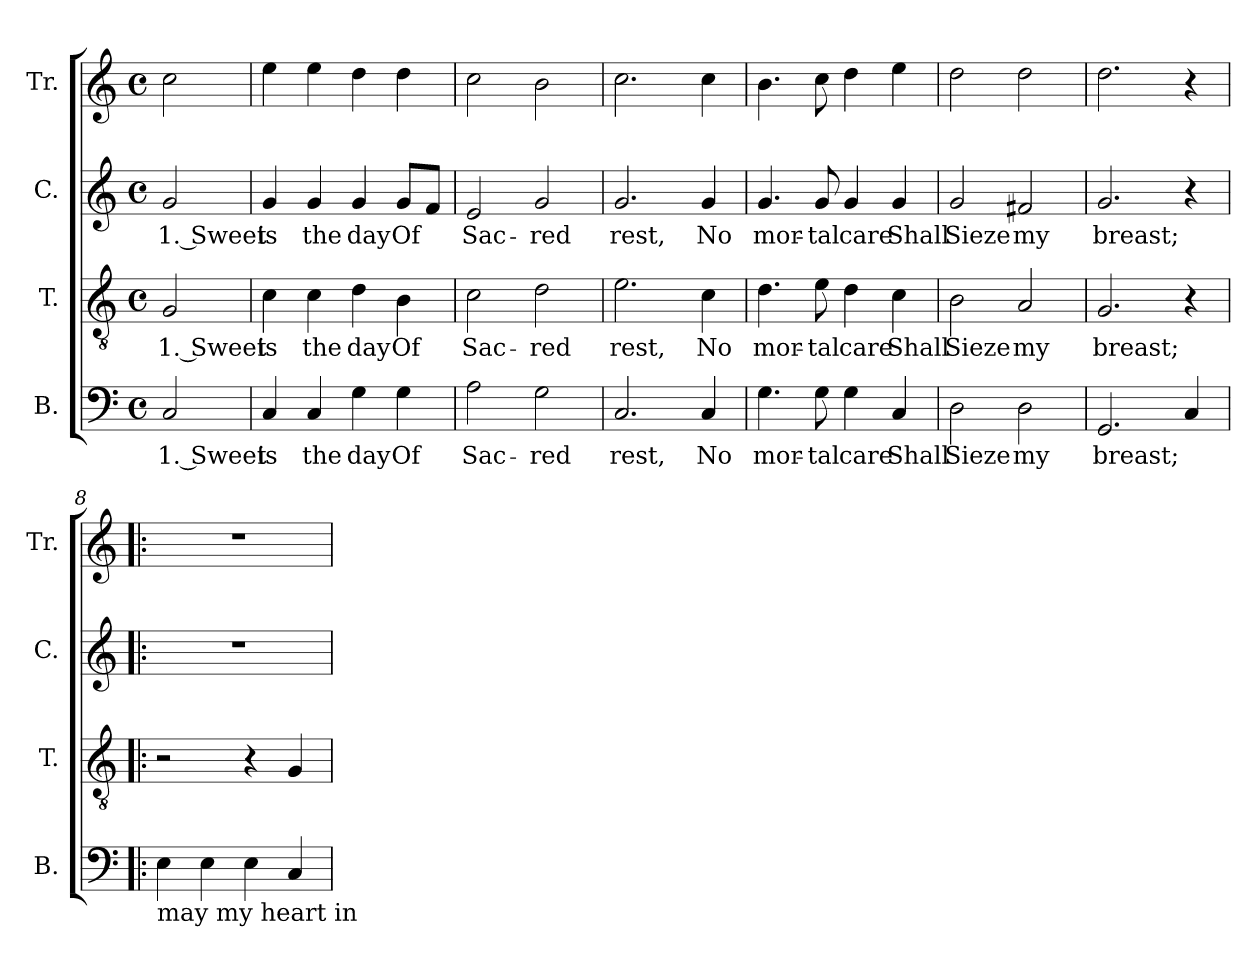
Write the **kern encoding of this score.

**kern	**text	**kern	**text	**kern	**text	**kern
*part4	*part4	*part3	*part3	*part2	*part2	*part1
*staff4	*staff4	*staff3	*staff3	*staff2	*staff2	*staff1
*I"B.	*	*I"T.	*	*I"C.	*	*I"Tr.
*I'B.	*	*I'T.	*	*I'C.	*	*I'Tr.
*clefF4	*	*clefGv2	*	*clefG2	*	*clefG2
*k[]	*	*k[]	*	*k[]	*	*k[]
*C:	*	*C:	*	*C:	*	*C:
*M4/4	*	*M4/4	*	*M4/4	*	*M4/4
*met(c)	*	*met(c)	*	*met(c)	*	*met(c)
=1	=1	=1	=1	=1	=1	=1
!	!LO:LY:a:rj	!	!LO:LY:a:rj	!	!LO:LY:b:rj	!
2C/	1. Sweet	2G/	1. Sweet	2g/	1. Sweet	2cc\
=2	=2	=2	=2	=2	=2	=2
!LO:N:head=solid	!LO:LY:a	!LO:N:head=solid	!LO:LY:a	!	!LO:LY:b	!LO:N:head=solid
4C/	is	4c\	is	4g/	is	4ee\
!LO:N:head=solid	!LO:LY:a	!LO:N:head=solid	!LO:LY:a	!	!LO:LY:b	!LO:N:head=solid
4C/	the	4c\	the	4g/	the	4ee\
!	!LO:LY:a	!	!LO:LY:a	!	!LO:LY:b	!
4G\	day	4d\	day	4g/	day	4dd\
!	!LO:LY:a	!LO:N:head=solid	!LO:LY:a	!	!LO:LY:b	!
4G\	Of	4B\	Of	8g/L	Of	4dd\
!	!	!	!	!LO:N:head=solid	!	!
.	.	.	.	8f/J	.	.
=3	=3	=3	=3	=3	=3	=3
!LO:N:head=open	!LO:LY:a	!	!LO:LY:a	!LO:N:head=open	!LO:LY:b	!
2A\	Sac-	2c\	Sac-	2e/	Sac-	2cc\
!	!LO:LY:a	!	!LO:LY:a	!	!LO:LY:b	!LO:N:head=open
2G\	-red	2d\	-red	2g/	-red	2b\
=4	=4	=4	=4	=4	=4	=4
!	!LO:LY:a	!LO:N:head=open	!LO:LY:a	!	!LO:LY:b	!
2.C/	rest,	2.e\	rest,	2.g/	rest,	2.cc\
!LO:N:head=solid	!LO:LY:a	!LO:N:head=solid	!LO:LY:a	!	!LO:LY:b	!LO:N:head=solid
4C/	No	4c\	No	4g/	No	4cc\
=5	=5	=5	=5	=5	=5	=5
!	!LO:LY:a	!	!LO:LY:a	!	!LO:LY:b	!LO:N:head=solid
4.G\	mor-	4.d\	mor-	4.g/	mor-	4.b\
!	!LO:LY:a	!LO:N:head=solid	!LO:LY:a	!	!LO:LY:b	!LO:N:head=solid
8G\	-tal	8e\	-tal	8g/	-tal	8cc\
!	!LO:LY:a	!	!LO:LY:a	!	!LO:LY:b	!
4G\	care	4d\	care	4g/	care	4dd\
!LO:N:head=solid	!LO:LY:a	!LO:N:head=solid	!LO:LY:a	!	!LO:LY:b	!LO:N:head=solid
4C/	Shall	4c\	Shall	4g/	Shall	4ee\
=6	=6	=6	=6	=6	=6	=6
!	!LO:LY:a	!LO:N:head=open	!LO:LY:a	!	!LO:LY:b	!
2D\	Sieze	2B\	Sieze	2g/	Sieze	2dd\
!	!LO:LY:a	!LO:N:head=open	!LO:LY:a	!	!LO:LY:b	!
2D\	my	2A/	my	2f#X/	my	2dd\
=7	=7	=7	=7	=7	=7	=7
!	!LO:LY:a	!	!LO:LY:a	!	!LO:LY:b	!
2.GG/	breast;	2.G/	breast;	2.g/	breast;	2.dd\
!LO:N:head=solid	!	!	!	!	!	!
4C</	.	4r	.	4r	.	4r
=8!|:	=8!|:	=8!|:	=8!|:	=8!|:	=8!|:	=8!|:
!LO:TX:b:t=may my heart in	!	!	!	!	!	!
!LO:N:head=solid	!	!	!	!	!	!
4E>\	.	2r	.	1r	.	1r
!LO:N:head=solid	!	!	!	!	!	!
4E\	.	.	.	.	.	.
!LO:N:head=solid	!	!	!	!	!	!
4E\	.	4r	.	.	.	.
!LO:N:head=solid	!	!	!	!	!	!
4C</	.	4G/	.	.	.	.
=	=	=	=	=	=	=
*-	*-	*-	*-	*-	*-	*-
